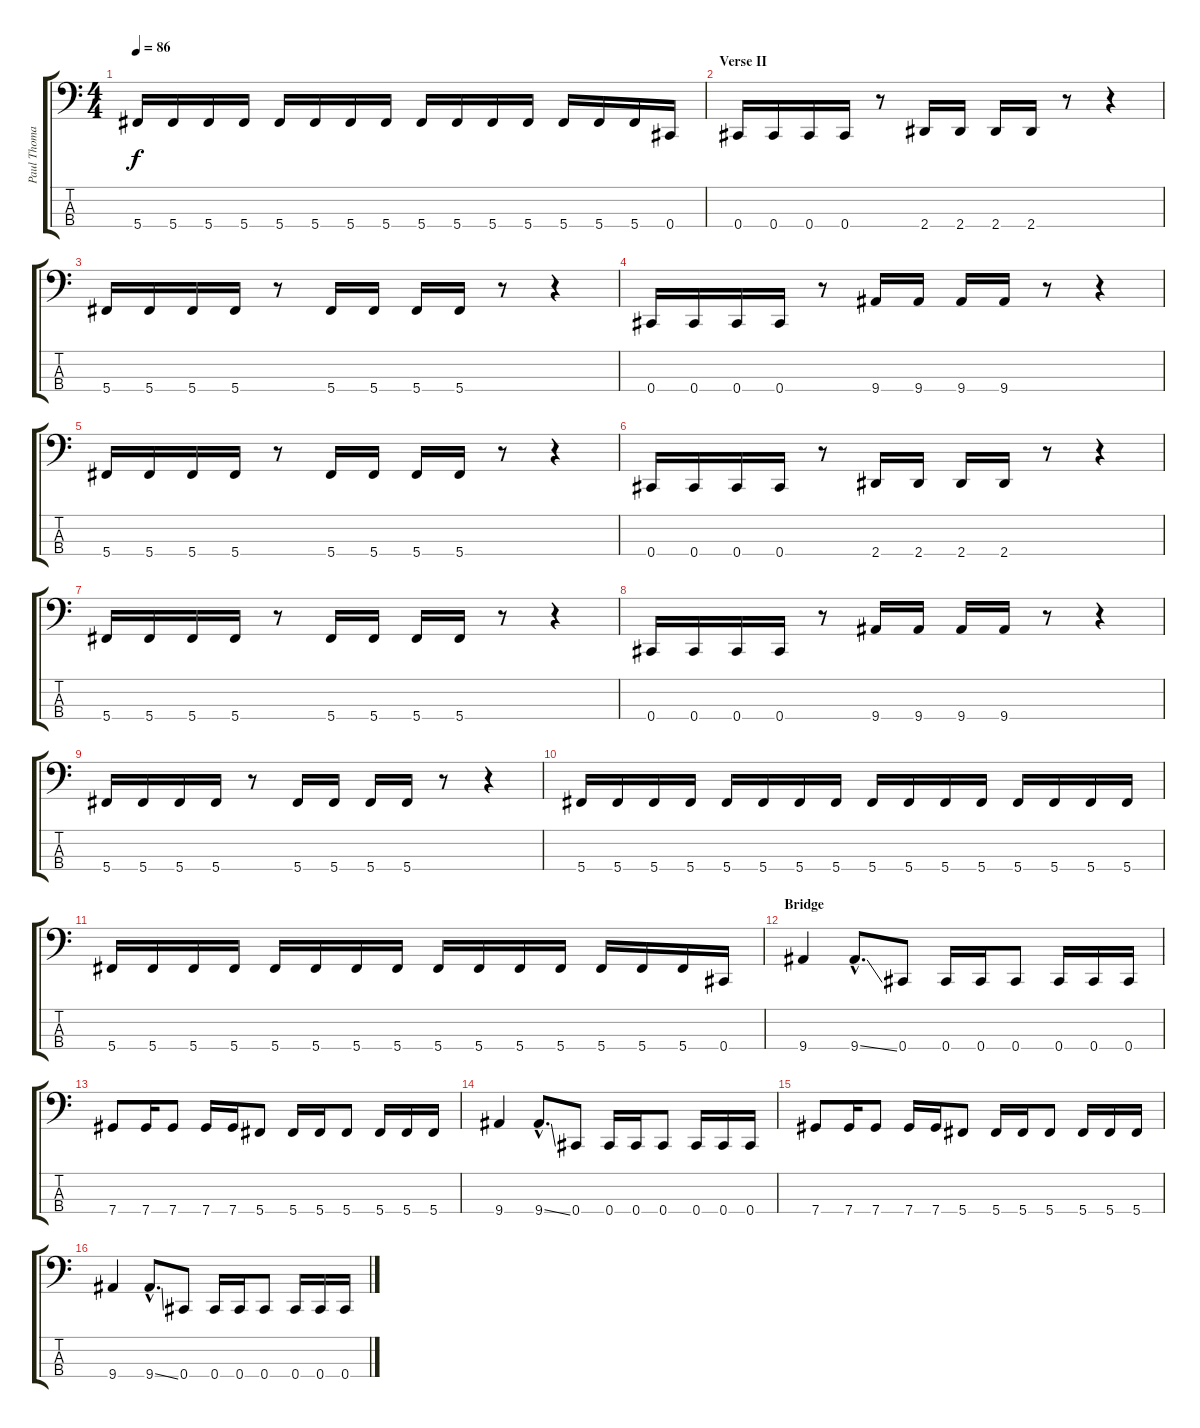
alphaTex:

\track ("Paul Thomas - Bass" "Paul Thoma") {instrument electricbassfinger}
\staff {score tabs}
\tuning (Gb2 Db2 Ab1 Db1) {hide}
\ts (4 4)
\tempo 86
\clef f4
\ks c
5.4.16{dy f} 5.4.16 5.4.16 5.4.16 5.4.16 5.4.16 5.4.16 5.4.16 5.4.16 5.4.16 5.4.16 5.4.16 5.4.16 5.4.16 5.4.16 0.4.16 |
\section ("" "Verse II")
0.4.16 0.4.16 0.4.16 0.4.16 r.8 2.4.16 2.4.16 2.4.16 2.4.16 r.8 r.4 |
5.4.16 5.4.16 5.4.16 5.4.16 r.8 5.4.16 5.4.16 5.4.16 5.4.16 r.8 r.4 |
0.4.16 0.4.16 0.4.16 0.4.16 r.8 9.4.16 9.4.16 9.4.16 9.4.16 r.8 r.4 |
5.4.16 5.4.16 5.4.16 5.4.16 r.8 5.4.16 5.4.16 5.4.16 5.4.16 r.8 r.4 |
0.4.16 0.4.16 0.4.16 0.4.16 r.8 2.4.16 2.4.16 2.4.16 2.4.16 r.8 r.4 |
5.4.16 5.4.16 5.4.16 5.4.16 r.8 5.4.16 5.4.16 5.4.16 5.4.16 r.8 r.4 |
0.4.16 0.4.16 0.4.16 0.4.16 r.8 9.4.16 9.4.16 9.4.16 9.4.16 r.8 r.4 |
5.4.16 5.4.16 5.4.16 5.4.16 r.8 5.4.16 5.4.16 5.4.16 5.4.16 r.8 r.4 |
5.4.16 5.4.16 5.4.16 5.4.16 5.4.16 5.4.16 5.4.16 5.4.16 5.4.16 5.4.16 5.4.16 5.4.16 5.4.16 5.4.16 5.4.16 5.4.16 |
5.4.16 5.4.16 5.4.16 5.4.16 5.4.16 5.4.16 5.4.16 5.4.16 5.4.16 5.4.16 5.4.16 5.4.16 5.4.16 5.4.16 5.4.16 0.4.16 |
\section ("" "Bridge")
9.4.4 9.4{ss hac}.8{d} 0.4.8 0.4.16 0.4.16 0.4.8 0.4.16 0.4.16 0.4.16 |
7.4.8 7.4.16 7.4.8 7.4.16 7.4.16 5.4.8 5.4.16 5.4.16 5.4.8 5.4.16 5.4.16 5.4.16 |
9.4.4 9.4{ss hac}.8{d} 0.4.8 0.4.16 0.4.16 0.4.8 0.4.16 0.4.16 0.4.16 |
7.4.8 7.4.16 7.4.8 7.4.16 7.4.16 5.4.8 5.4.16 5.4.16 5.4.8 5.4.16 5.4.16 5.4.16 |
9.4.4 9.4{ss hac}.8{d} 0.4.8 0.4.16 0.4.16 0.4.8 0.4.16 0.4.16 0.4.16
